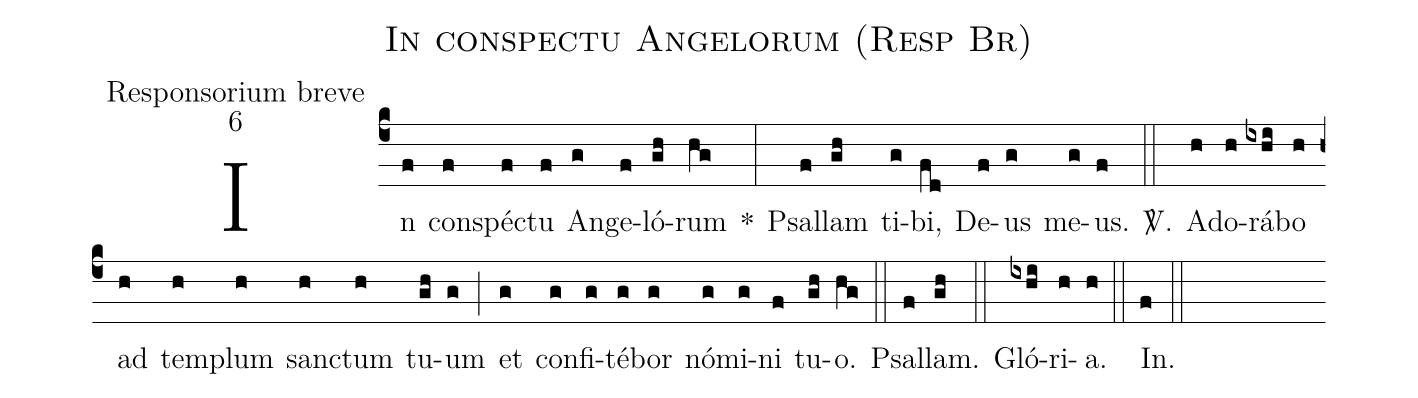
name:In conspectu Angelorum (Resp Br);
office-part:Responsorium breve;
mode:6;
%%
(c4) In(f) con(f)spé(f)ctu(f) An(g)ge(f)ló(gh)rum(hg) *(:) Psal(f)lam(gh) ti(g)bi,(fd) De(f)us(g) me(g)us.(f) <sp>V/</sp>.(::) A(h)do(h)rá(ixhi)bo(h) ad(h) tem(h)plum(h) san(h)ctum(h) tu(gh)um(g) (;) et(g) con(g)fi(g)té(g)bor(g) nó(g)mi(g)ni(f) tu(gh)o.(hg) (::) Psal(f)lam.(gh) (::) Gló(ixhi)ri(h)a.(h) (::) In.(f) (::)
